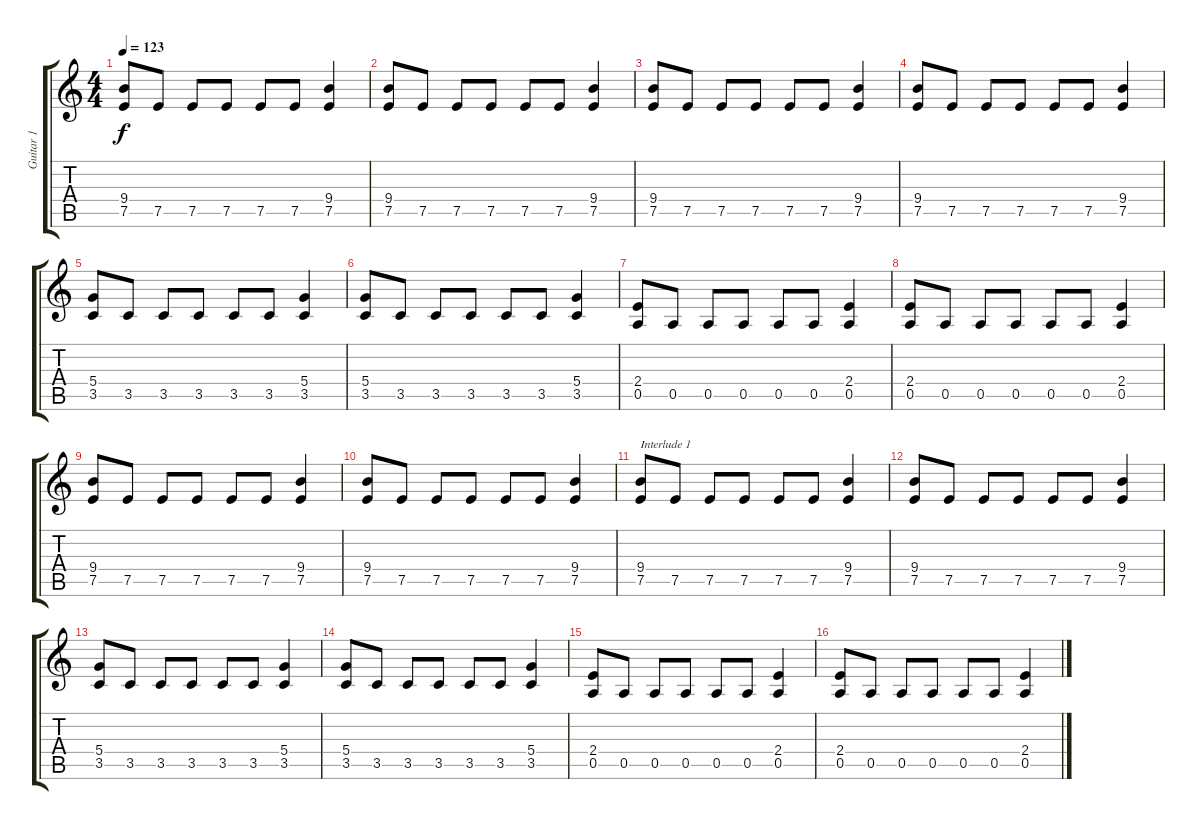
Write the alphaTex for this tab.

\track ("Guitar 1" "Guitar 1") {instrument overdrivenguitar}
\staff {score tabs}
\tuning (E4 B3 G3 D3 A2 E2) {hide}
\ts (4 4)
\tempo 123
\clef g2
\ks c
(9.4 7.5).8{dy f} 7.5.8 7.5.8 7.5.8 7.5.8 7.5.8 (9.4 7.5).4 |
(9.4 7.5).8 7.5.8 7.5.8 7.5.8 7.5.8 7.5.8 (9.4 7.5).4 |
(9.4 7.5).8 7.5.8 7.5.8 7.5.8 7.5.8 7.5.8 (9.4 7.5).4 |
(9.4 7.5).8 7.5.8 7.5.8 7.5.8 7.5.8 7.5.8 (9.4 7.5).4 |
(5.4 3.5).8 3.5.8 3.5.8 3.5.8 3.5.8 3.5.8 (5.4 3.5).4 |
(5.4 3.5).8 3.5.8 3.5.8 3.5.8 3.5.8 3.5.8 (5.4 3.5).4 |
(2.4 0.5).8 0.5.8 0.5.8 0.5.8 0.5.8 0.5.8 (2.4 0.5).4 |
(2.4 0.5).8 0.5.8 0.5.8 0.5.8 0.5.8 0.5.8 (2.4 0.5).4 |
(9.4 7.5).8 7.5.8 7.5.8 7.5.8 7.5.8 7.5.8 (9.4 7.5).4 |
(9.4 7.5).8 7.5.8 7.5.8 7.5.8 7.5.8 7.5.8 (9.4 7.5).4 |
(9.4 7.5).8{txt "Interlude 1"} 7.5.8 7.5.8 7.5.8 7.5.8 7.5.8 (9.4 7.5).4 |
(9.4 7.5).8 7.5.8 7.5.8 7.5.8 7.5.8 7.5.8 (9.4 7.5).4 |
(5.4 3.5).8 3.5.8 3.5.8 3.5.8 3.5.8 3.5.8 (5.4 3.5).4 |
(5.4 3.5).8 3.5.8 3.5.8 3.5.8 3.5.8 3.5.8 (5.4 3.5).4 |
(2.4 0.5).8 0.5.8 0.5.8 0.5.8 0.5.8 0.5.8 (2.4 0.5).4 |
(2.4 0.5).8 0.5.8 0.5.8 0.5.8 0.5.8 0.5.8 (2.4 0.5).4
